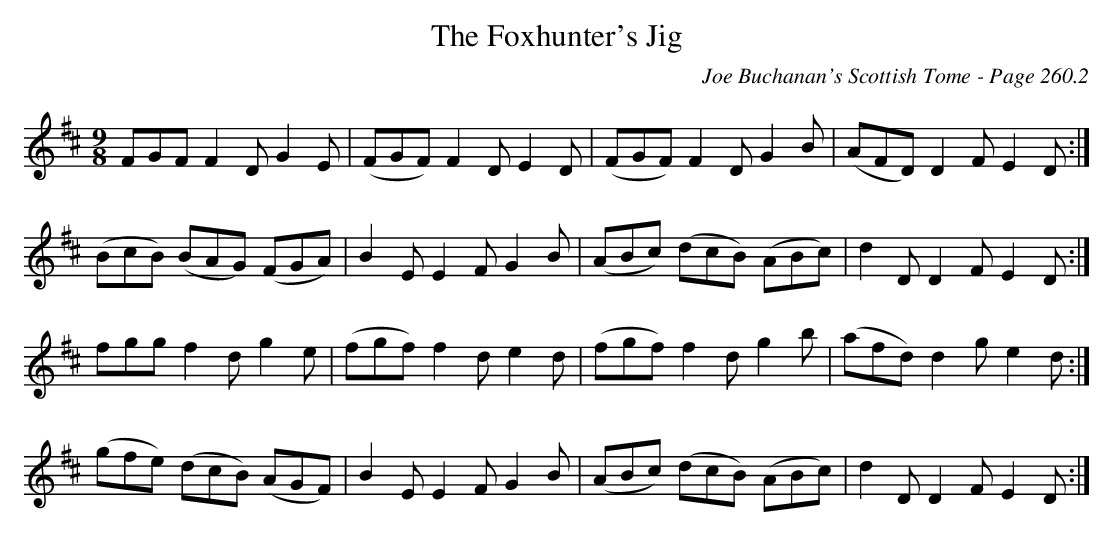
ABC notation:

X:1
T:Foxhunter's Jig, The
C:Joe Buchanan's Scottish Tome - Page 260.2
L:1/8
M:9/8
K:D
FGF F2 D G2 E | (FGF) F2 D E2 D | (FGF) F2 D G2 B | (AFD) D2 F E2 D :|
(BcB) (BAG) (FGA) | B2 E E2 F G2 B | (ABc) (dcB) (ABc) | d2 D D2 F E2 D :|
fgg f2 d g2 e | (fgf) f2 d e2 d | (fgf) f2 d g2 b | (afd) d2 g e2 d :|
(gfe) (dcB) (AGF) | B2 E E2 F G2 B | (ABc) (dcB) (ABc) | d2 D D2 F E2 D :|
